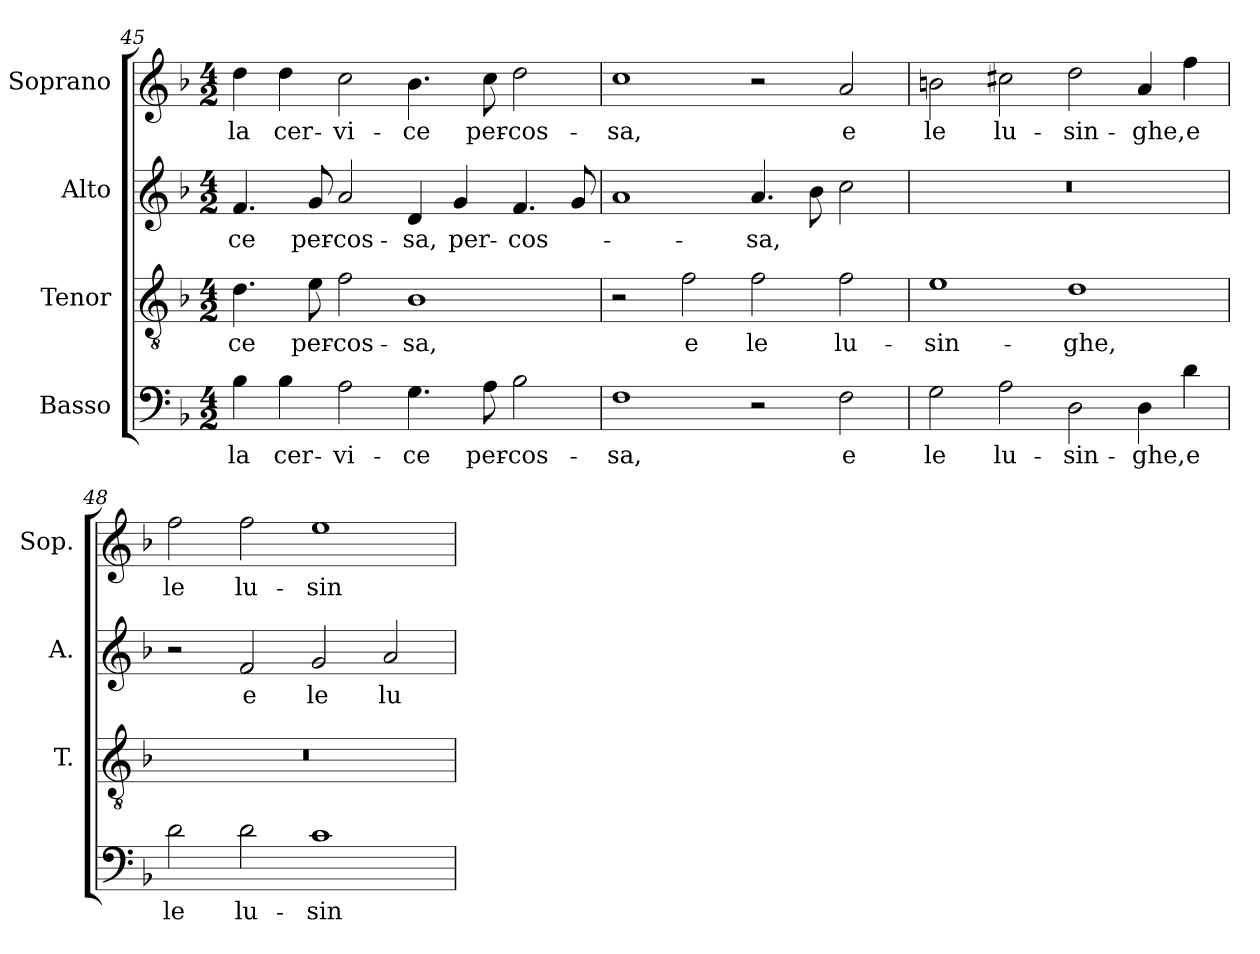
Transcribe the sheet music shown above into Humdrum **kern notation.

**kern	**text	**kern	**text	**kern	**text	**kern	**text
*part4	*part4	*part3	*part3	*part2	*part2	*part1	*part1
*staff4	*staff4	*staff3	*staff3	*staff2	*staff2	*staff1	*staff1
*I"Basso	*	*I"Tenor	*	*I"Alto	*	*I"Soprano	*
*	*	*I'T.	*	*I'A.	*	*I'Sop.	*
*clefF4	*	*clefGv2	*	*clefG2	*	*clefG2	*
*	*	*ITrd7c12	*	*	*	*	*
*k[b-]	*	*k[b-]	*	*k[b-]	*	*k[b-]	*
*F:	*	*F:	*	*F:	*	*F:	*
*M4/2	*	*M4/2	*	*M4/2	*	*M4/2	*
=45	=45	=45	=45	=45	=45	=45	=45
!	!LO:LY:b:color=#000000	!	!	!	!	!	!
!	!	!	!LO:LY:b:color=#000000	!	!	!	!
!	!	!	!	!	!LO:LY:b:color=#000000	!	!
!	!	!	!	!	!	!	!LO:LY:b:color=#000000
4B-i\	la	4.Di\	-ce	4.fi/	-ce	4ddi\	la
!	!LO:LY:b:color=#000000	!	!	!	!	!	!
!	!	!	!	!	!	!	!LO:LY:b:color=#000000
4B-i\	cer-	.	.	.	.	4ddi\	cer-
!	!	!	!LO:LY:b:color=#000000	!	!	!	!
!	!	!	!	!	!LO:LY:b:color=#000000	!	!
.	.	8Ei\	per-	8gi/	per-	.	.
!	!LO:LY:b:color=#000000	!	!	!	!	!	!
!	!	!	!LO:LY:b:color=#000000	!	!	!	!
!	!	!	!	!	!LO:LY:b:color=#000000	!	!
!	!	!	!	!	!	!	!LO:LY:b:color=#000000
2Ai\	-vi-	2Fi\	-cos-	2ai/	-cos-	2cci\	-vi-
!	!LO:LY:b:color=#000000	!	!	!	!	!	!
!	!	!	!LO:LY:b:color=#000000	!	!	!	!
!	!	!	!	!	!LO:LY:b:color=#000000	!	!
!	!	!	!	!	!	!	!LO:LY:b:color=#000000
4.Gi\	-ce	1BB-i	-sa,	4di/	-sa,	4.b-i\	-ce
!	!	!	!	!	!LO:LY:b:color=#000000	!	!
.	.	.	.	4gi/	per-	.	.
!	!LO:LY:b:color=#000000	!	!	!	!	!	!
!	!	!	!	!	!	!	!LO:LY:b:color=#000000
8Ai\	per-	.	.	.	.	8cci\	per-
!	!LO:LY:b:color=#000000	!	!	!	!	!	!
!	!	!	!	!	!LO:LY:b:color=#000000	!	!
!	!	!	!	!	!	!	!LO:LY:b:color=#000000
2B-i\	-cos-	.	.	4.fi/	-cos-	2ddi\	-cos-
.	.	.	.	8gi/	.	.	.
=46	=46	=46	=46	=46	=46	=46	=46
!	!LO:LY:b:color=#000000	!	!	!	!	!	!
!	!	!	!	!	!	!	!LO:LY:b:color=#000000
1Fi	-sa,	2r	.	1ai	.	1cci	-sa,
!	!	!	!LO:LY:b:color=#000000	!	!	!	!
.	.	2Fi\	e	.	.	.	.
!	!	!	!LO:LY:b:color=#000000	!	!	!	!
!	!	!	!	!	!LO:LY:b:color=#000000	!	!
2r	.	2Fi\	le	4.ai/	-sa,	2r	.
.	.	.	.	8b-i\	.	.	.
!	!LO:LY:b:color=#000000	!	!	!	!	!	!
!	!	!	!LO:LY:b:color=#000000	!	!	!	!
!	!	!	!	!	!	!	!LO:LY:b:color=#000000
2Fi\	e	2Fi\	lu-	2cci\	.	2ai/	e
=47	=47	=47	=47	=47	=47	=47	=47
!	!LO:LY:b:color=#000000	!	!	!	!	!	!
!	!	!	!LO:LY:b:color=#000000	!LO:N:vis=1	!	!	!
!	!	!	!	!	!	!	!LO:LY:b:color=#000000
2Gi\	le	1Ei	-sin-	0r	.	2bni\	le
!	!LO:LY:b:color=#000000	!	!	!	!	!	!
!	!	!	!	!	!	!	!LO:LY:b:color=#000000
2Ai\	lu-	.	.	.	.	2cc#Xi\	lu-
!	!LO:LY:b:color=#000000	!	!	!	!	!	!
!	!	!	!LO:LY:b:color=#000000	!	!	!	!
!	!	!	!	!	!	!	!LO:LY:b:color=#000000
2Di\	-sin-	1Di	-ghe,	.	.	2ddi\	-sin-
!	!LO:LY:b:color=#000000	!	!	!	!	!	!
!	!	!	!	!	!	!	!LO:LY:b:color=#000000
4Di\	-ghe,	.	.	.	.	4ai/	-ghe,
!	!LO:LY:b:color=#000000	!	!	!	!	!	!
!	!	!	!	!	!	!	!LO:LY:b:color=#000000
4di\	e	.	.	.	.	4ffi\	e
!!LO:PB:g=z
=48	=48	=48	=48	=48	=48	=48	=48
!	!LO:LY:b:color=#000000	!LO:N:vis=1	!	!	!	!	!
!	!	!	!	!	!	!	!LO:LY:b:color=#000000
2di\	le	0r	.	2r	.	2ffi\	le
!	!LO:LY:b:color=#000000	!	!	!	!	!	!
!	!	!	!	!	!LO:LY:b:color=#000000	!	!
!	!	!	!	!	!	!	!LO:LY:b:color=#000000
2di\	lu-	.	.	2fi/	e	2ffi\	lu-
!	!LO:LY:b:color=#000000	!	!	!	!	!	!
!	!	!	!	!	!LO:LY:b:color=#000000	!	!
!	!	!	!	!	!	!	!LO:LY:b:color=#000000
1ci	-sin-	.	.	2gi/	le	1eei	-sin-
!	!	!	!	!	!LO:LY:b:color=#000000	!	!
.	.	.	.	2ai/	lu-	.	.
=	=	=	=	=	=	=	=
*-	*-	*-	*-	*-	*-	*-	*-
